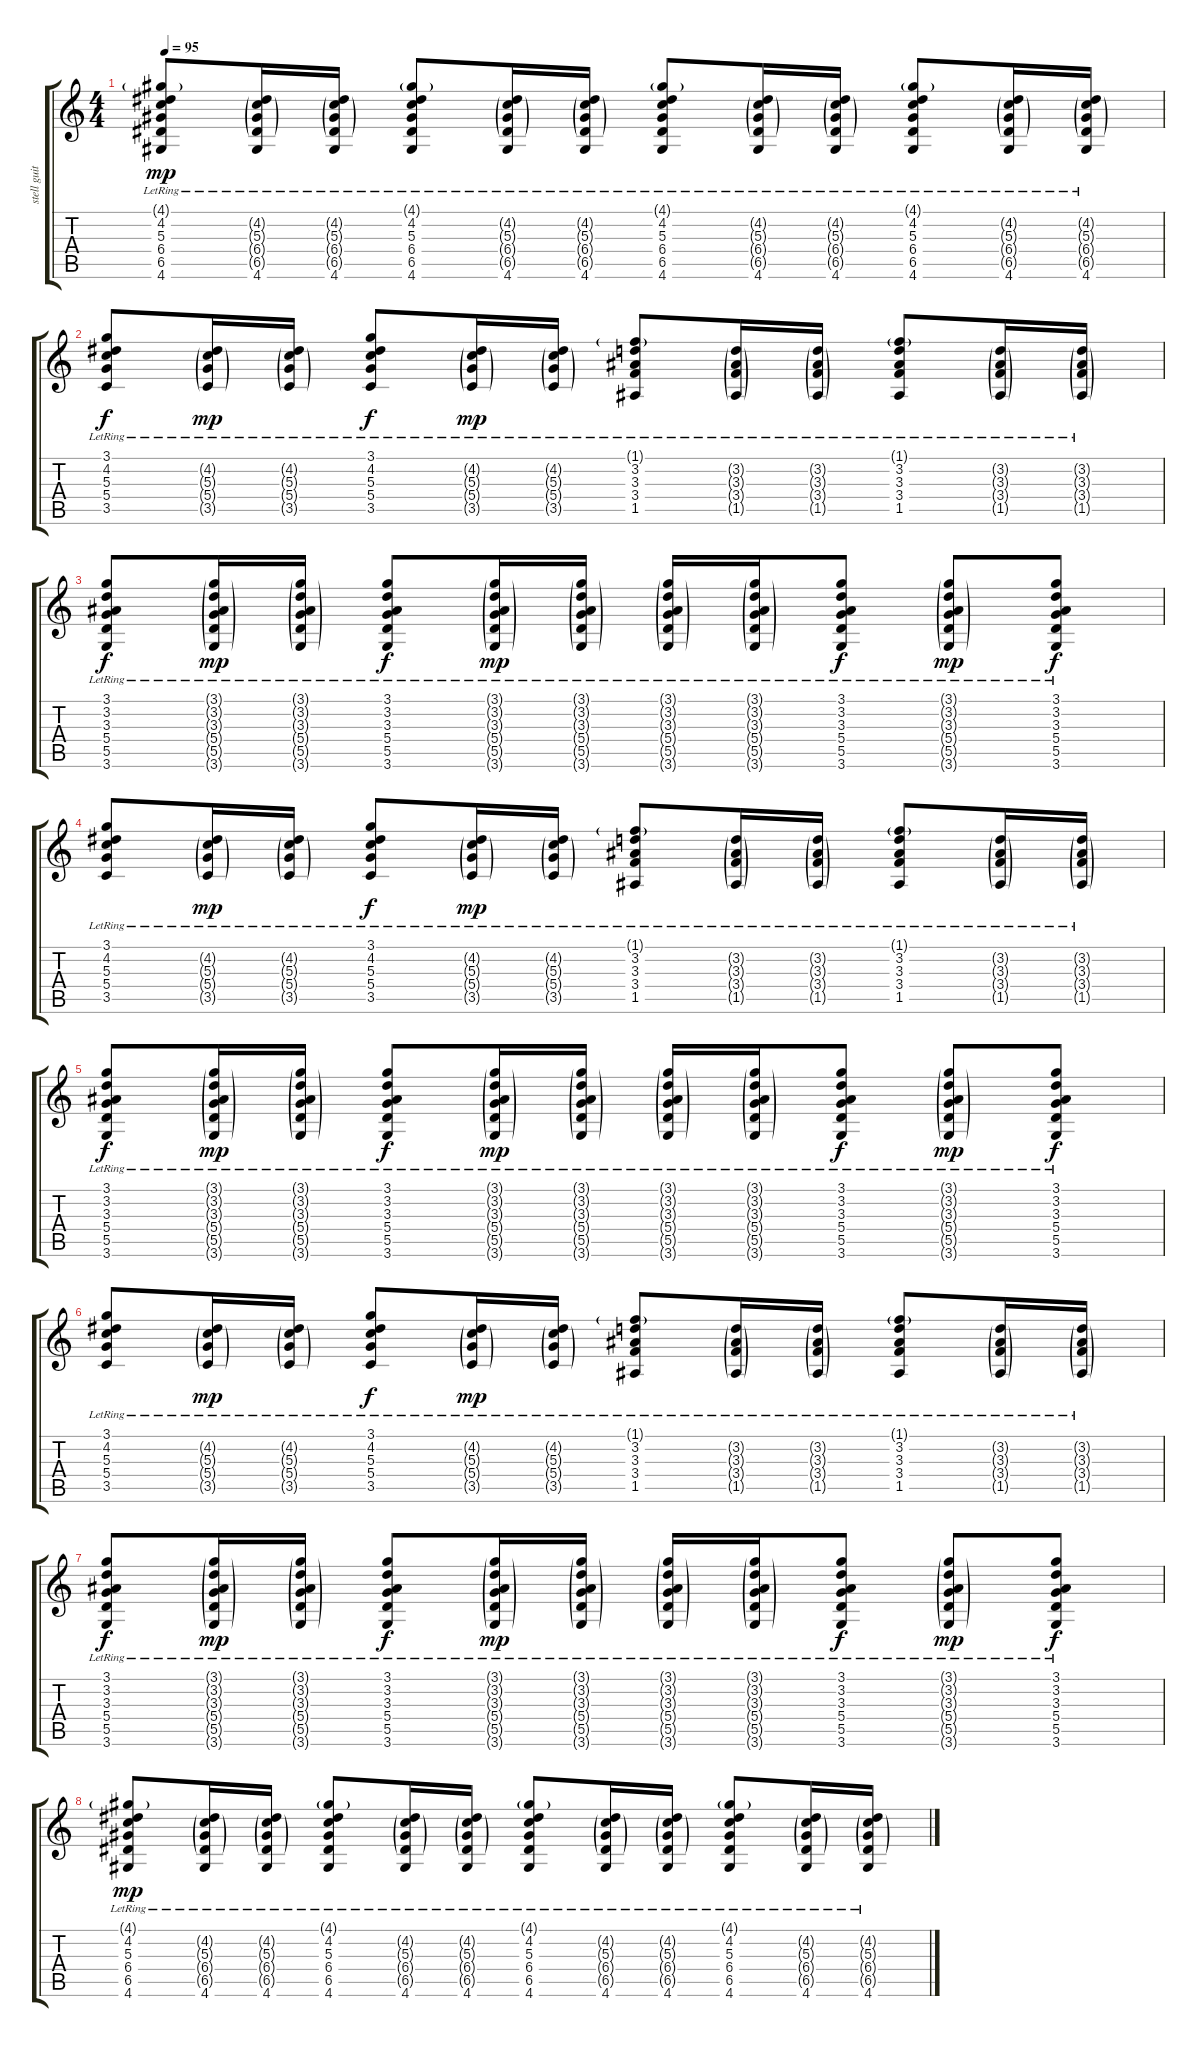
\track ("stell guitar" "stell guit") {instrument acousticguitarsteel}
\staff {score tabs}
\tuning (E4 B3 G3 D3 A2 E2) {hide}
\ts (4 4)
\tempo 95
\clef g2
\ks c
(4.1{g lr} 4.2{lr} 5.3{lr} 6.4{lr} 6.5{lr} 4.6).8{dy mp} (4.2{g lr} 5.3{g lr} 6.4{g lr} 6.5{g lr} 4.6).16 (4.2{g lr} 5.3{g lr} 6.4{g lr} 6.5{g lr} 4.6).16 (4.1{g lr} 4.2{lr} 5.3{lr} 6.4{lr} 6.5{lr} 4.6).8 (4.2{g lr} 5.3{g lr} 6.4{g lr} 6.5{g lr} 4.6).16 (4.2{g lr} 5.3{g lr} 6.4{g lr} 6.5{g lr} 4.6).16 (4.1{g lr} 4.2{lr} 5.3{lr} 6.4{lr} 6.5{lr} 4.6).8 (4.2{g lr} 5.3{g lr} 6.4{g lr} 6.5{g lr} 4.6).16 (4.2{g lr} 5.3{g lr} 6.4{g lr} 6.5{g lr} 4.6).16 (4.1{g lr} 4.2{lr} 5.3{lr} 6.4{lr} 6.5{lr} 4.6).8 (4.2{g lr} 5.3{g lr} 6.4{g lr} 6.5{g lr} 4.6).16 (4.2{g lr} 5.3{g lr} 6.4{g lr} 6.5{g lr} 4.6).16 |
(3.1{lr} 4.2{lr} 5.3{lr} 5.4{lr} 3.5{lr}).8{dy f} (4.2{g lr} 5.3{g lr} 5.4{g lr} 3.5{g lr}).16{dy mp} (4.2{g lr} 5.3{g lr} 5.4{g lr} 3.5{g lr}).16 (3.1{lr} 4.2{lr} 5.3{lr} 5.4{lr} 3.5{lr}).8{dy f} (4.2{g lr} 5.3{g lr} 5.4{g lr} 3.5{g lr}).16{dy mp} (4.2{g lr} 5.3{g lr} 5.4{g lr} 3.5{g lr}).16 (1.1{g lr} 3.2{lr} 3.3{lr} 3.4{lr} 1.5{lr}).8 (3.2{g lr} 3.3{g lr} 3.4{g lr} 1.5{g lr}).16 (3.2{g lr} 3.3{g lr} 3.4{g lr} 1.5{g lr}).16 (1.1{g lr} 3.2{lr} 3.3{lr} 3.4{lr} 1.5{lr}).8 (3.2{g lr} 3.3{g lr} 3.4{g lr} 1.5{g lr}).16 (3.2{g lr} 3.3{g lr} 3.4{g lr} 1.5{g lr}).16 |
(3.1{lr} 3.2{lr} 3.3{lr} 5.4{lr} 5.5{lr} 3.6{lr}).8{dy f} (3.1{g} 3.2{g lr} 3.3{g lr} 5.4{g lr} 5.5{g lr} 3.6{g lr}).16{dy mp} (3.1{g lr} 3.2{g lr} 3.3{g lr} 5.4{g lr} 5.5{g lr} 3.6{g lr}).16 (3.1{lr} 3.2{lr} 3.3{lr} 5.4{lr} 5.5{lr} 3.6{lr}).8{dy f} (3.1{g} 3.2{g lr} 3.3{g lr} 5.4{g lr} 5.5{g lr} 3.6{g lr}).16{dy mp} (3.1{g lr} 3.2{g lr} 3.3{g lr} 5.4{g lr} 5.5{g lr} 3.6{g lr}).16 (3.1{g} 3.2{g lr} 3.3{g lr} 5.4{g lr} 5.5{g lr} 3.6{g lr}).16 (3.1{g lr} 3.2{g lr} 3.3{g lr} 5.4{g lr} 5.5{g lr} 3.6{g lr}).16 (3.1{lr} 3.2{lr} 3.3{lr} 5.4{lr} 5.5{lr} 3.6{lr}).8{dy f} (3.1{g} 3.2{g lr} 3.3{g lr} 5.4{g lr} 5.5{g lr} 3.6{g lr}).8{dy mp} (3.1{lr} 3.2{lr} 3.3{lr} 5.4{lr} 5.5{lr} 3.6{lr}).8{dy f} |
(3.1{lr} 4.2{lr} 5.3{lr} 5.4{lr} 3.5{lr}).8 (4.2{g lr} 5.3{g lr} 5.4{g lr} 3.5{g lr}).16{dy mp} (4.2{g lr} 5.3{g lr} 5.4{g lr} 3.5{g lr}).16 (3.1{lr} 4.2{lr} 5.3{lr} 5.4{lr} 3.5{lr}).8{dy f} (4.2{g lr} 5.3{g lr} 5.4{g lr} 3.5{g lr}).16{dy mp} (4.2{g lr} 5.3{g lr} 5.4{g lr} 3.5{g lr}).16 (1.1{g lr} 3.2{lr} 3.3{lr} 3.4{lr} 1.5{lr}).8 (3.2{g lr} 3.3{g lr} 3.4{g lr} 1.5{g lr}).16 (3.2{g lr} 3.3{g lr} 3.4{g lr} 1.5{g lr}).16 (1.1{g lr} 3.2{lr} 3.3{lr} 3.4{lr} 1.5{lr}).8 (3.2{g lr} 3.3{g lr} 3.4{g lr} 1.5{g lr}).16 (3.2{g lr} 3.3{g lr} 3.4{g lr} 1.5{g lr}).16 |
(3.1{lr} 3.2{lr} 3.3{lr} 5.4{lr} 5.5{lr} 3.6{lr}).8{dy f} (3.1{g} 3.2{g lr} 3.3{g lr} 5.4{g lr} 5.5{g lr} 3.6{g lr}).16{dy mp} (3.1{g lr} 3.2{g lr} 3.3{g lr} 5.4{g lr} 5.5{g lr} 3.6{g lr}).16 (3.1{lr} 3.2{lr} 3.3{lr} 5.4{lr} 5.5{lr} 3.6{lr}).8{dy f} (3.1{g} 3.2{g lr} 3.3{g lr} 5.4{g lr} 5.5{g lr} 3.6{g lr}).16{dy mp} (3.1{g lr} 3.2{g lr} 3.3{g lr} 5.4{g lr} 5.5{g lr} 3.6{g lr}).16 (3.1{g} 3.2{g lr} 3.3{g lr} 5.4{g lr} 5.5{g lr} 3.6{g lr}).16 (3.1{g lr} 3.2{g lr} 3.3{g lr} 5.4{g lr} 5.5{g lr} 3.6{g lr}).16 (3.1{lr} 3.2{lr} 3.3{lr} 5.4{lr} 5.5{lr} 3.6{lr}).8{dy f} (3.1{g} 3.2{g lr} 3.3{g lr} 5.4{g lr} 5.5{g lr} 3.6{g lr}).8{dy mp} (3.1{lr} 3.2{lr} 3.3{lr} 5.4{lr} 5.5{lr} 3.6{lr}).8{dy f} |
(3.1{lr} 4.2{lr} 5.3{lr} 5.4{lr} 3.5{lr}).8 (4.2{g lr} 5.3{g lr} 5.4{g lr} 3.5{g lr}).16{dy mp} (4.2{g lr} 5.3{g lr} 5.4{g lr} 3.5{g lr}).16 (3.1{lr} 4.2{lr} 5.3{lr} 5.4{lr} 3.5{lr}).8{dy f} (4.2{g lr} 5.3{g lr} 5.4{g lr} 3.5{g lr}).16{dy mp} (4.2{g lr} 5.3{g lr} 5.4{g lr} 3.5{g lr}).16 (1.1{g lr} 3.2{lr} 3.3{lr} 3.4{lr} 1.5{lr}).8 (3.2{g lr} 3.3{g lr} 3.4{g lr} 1.5{g lr}).16 (3.2{g lr} 3.3{g lr} 3.4{g lr} 1.5{g lr}).16 (1.1{g lr} 3.2{lr} 3.3{lr} 3.4{lr} 1.5{lr}).8 (3.2{g lr} 3.3{g lr} 3.4{g lr} 1.5{g lr}).16 (3.2{g lr} 3.3{g lr} 3.4{g lr} 1.5{g lr}).16 |
(3.1{lr} 3.2{lr} 3.3{lr} 5.4{lr} 5.5{lr} 3.6{lr}).8{dy f} (3.1{g} 3.2{g lr} 3.3{g lr} 5.4{g lr} 5.5{g lr} 3.6{g lr}).16{dy mp} (3.1{g lr} 3.2{g lr} 3.3{g lr} 5.4{g lr} 5.5{g lr} 3.6{g lr}).16 (3.1{lr} 3.2{lr} 3.3{lr} 5.4{lr} 5.5{lr} 3.6{lr}).8{dy f} (3.1{g} 3.2{g lr} 3.3{g lr} 5.4{g lr} 5.5{g lr} 3.6{g lr}).16{dy mp} (3.1{g lr} 3.2{g lr} 3.3{g lr} 5.4{g lr} 5.5{g lr} 3.6{g lr}).16 (3.1{g} 3.2{g lr} 3.3{g lr} 5.4{g lr} 5.5{g lr} 3.6{g lr}).16 (3.1{g lr} 3.2{g lr} 3.3{g lr} 5.4{g lr} 5.5{g lr} 3.6{g lr}).16 (3.1{lr} 3.2{lr} 3.3{lr} 5.4{lr} 5.5{lr} 3.6{lr}).8{dy f} (3.1{g} 3.2{g lr} 3.3{g lr} 5.4{g lr} 5.5{g lr} 3.6{g lr}).8{dy mp} (3.1{lr} 3.2{lr} 3.3{lr} 5.4{lr} 5.5{lr} 3.6{lr}).8{dy f} |
(4.1{g lr} 4.2{lr} 5.3{lr} 6.4{lr} 6.5{lr} 4.6).8{dy mp} (4.2{g lr} 5.3{g lr} 6.4{g lr} 6.5{g lr} 4.6).16 (4.2{g lr} 5.3{g lr} 6.4{g lr} 6.5{g lr} 4.6).16 (4.1{g lr} 4.2{lr} 5.3{lr} 6.4{lr} 6.5{lr} 4.6).8 (4.2{g lr} 5.3{g lr} 6.4{g lr} 6.5{g lr} 4.6).16 (4.2{g lr} 5.3{g lr} 6.4{g lr} 6.5{g lr} 4.6).16 (4.1{g lr} 4.2{lr} 5.3{lr} 6.4{lr} 6.5{lr} 4.6).8 (4.2{g lr} 5.3{g lr} 6.4{g lr} 6.5{g lr} 4.6).16 (4.2{g lr} 5.3{g lr} 6.4{g lr} 6.5{g lr} 4.6).16 (4.1{g lr} 4.2{lr} 5.3{lr} 6.4{lr} 6.5{lr} 4.6).8 (4.2{g lr} 5.3{g lr} 6.4{g lr} 6.5{g lr} 4.6).16 (4.2{g lr} 5.3{g lr} 6.4{g lr} 6.5{g lr} 4.6).16
